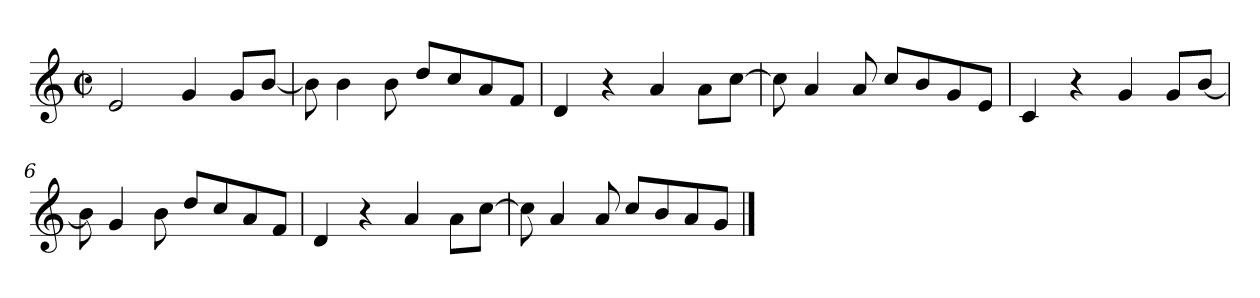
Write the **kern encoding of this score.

**kern
*part1
*staff1
*clefG2
*k[]
*C:
*M2/2
*met(c|)
=1
2e/
4g/
8g/L
[8b/J
=2
8b\]
4b\
8b\
8dd/L
8cc/
8a/
8f/J
=3
4d/
4r
4a/
8a\L
[8cc\J
=4
8cc\]
4a/
8a/
8cc/L
8b/
8g/
8e/J
=5
4c/
4r
4g/
8g/L
[8b/J
!!LO:LB:g=z
=6
8b\]
4g/
8b\
8dd/L
8cc/
8a/
8f/J
=7
4d/
4r
4a/
8a\L
[8cc\J
=8
8cc\]
4a/
8a/
8cc/L
8b/
8a/
8g/J
==
*-
